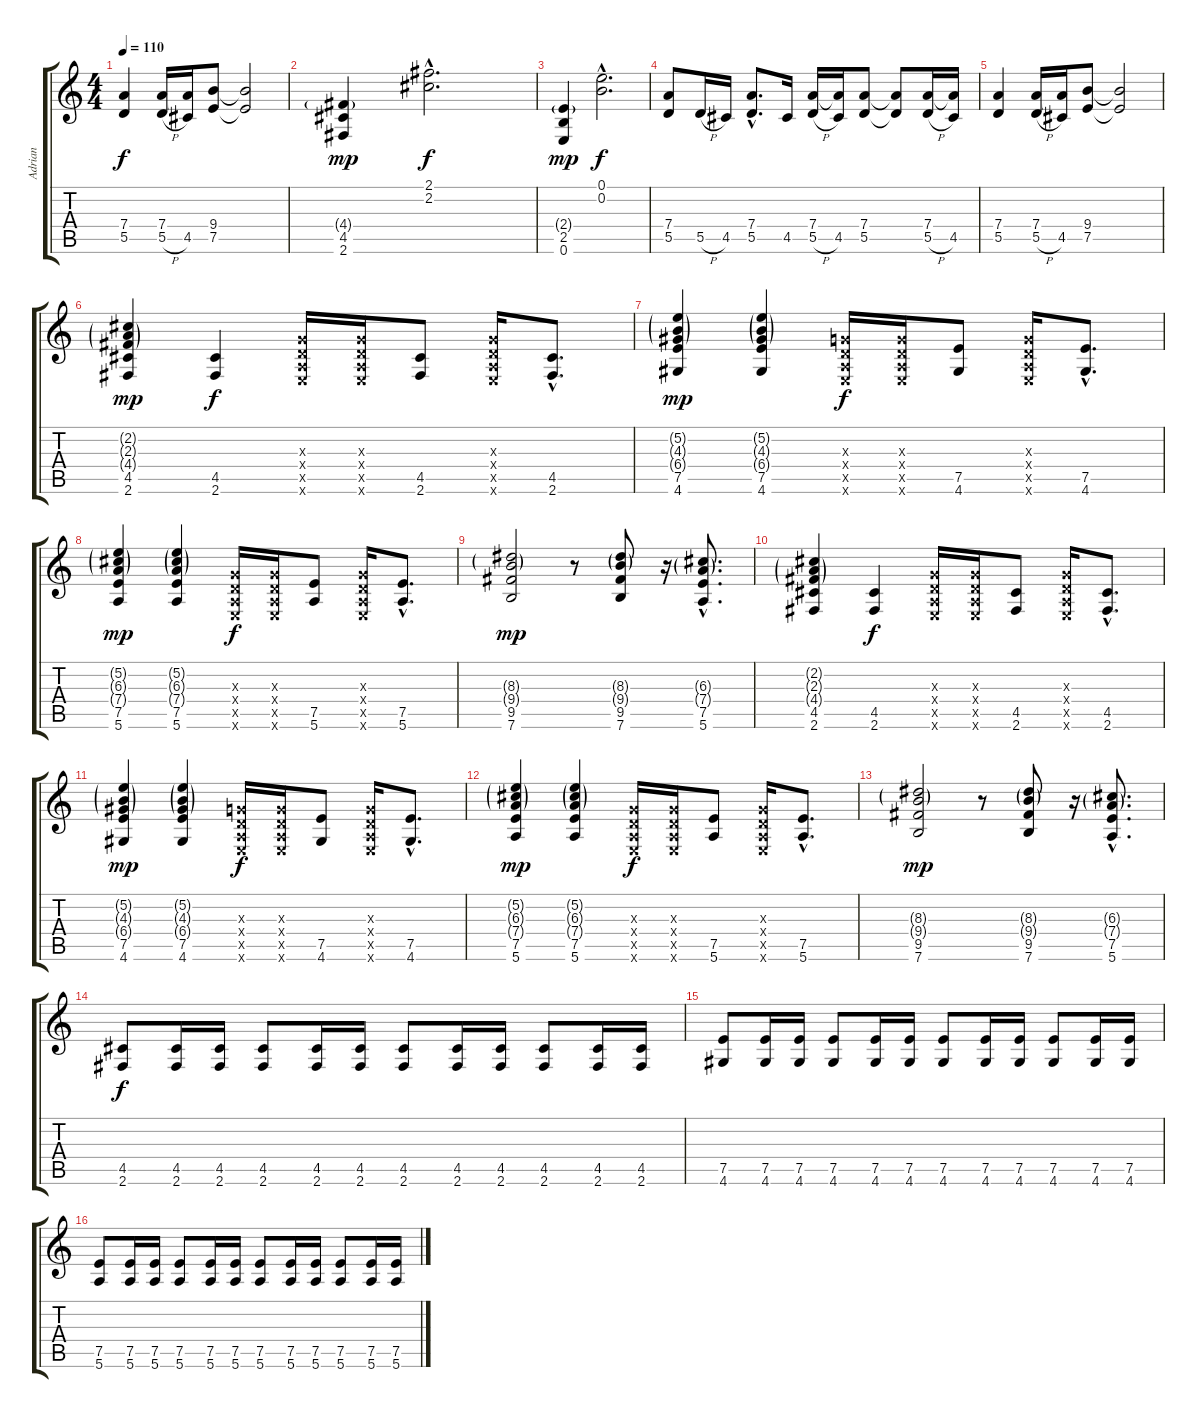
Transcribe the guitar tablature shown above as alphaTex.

\track ("Adrian" "Adrian") {instrument distortionguitar}
\staff {score tabs}
\tuning (E4 B3 G3 D3 A2 E2) {hide}
\ts (4 4)
\tempo 110
\clef g2
\ks c
(7.4 5.5).4{dy f} (7.4 5.5{h}).16 (7.4{t} 4.5).16 (9.4 7.5).8 (9.4{t} 7.5{t}).2 |
(4.4{g} 4.5 2.6).4{dy mp} (2.1{hac} 2.2{hac}).2{d dy f} |
(2.4{g} 2.5 0.6).4{dy mp} (0.1{hac} 0.2{hac}).2{d dy f} |
(7.4 5.5).8 5.5{h}.16 4.5.16 (7.4{hac} 5.5{hac}).8{d} 4.5.16 (7.4 5.5{h}).16 (7.4{t} 4.5).16 (7.4 5.5).8 (7.4{t} 5.5{t}).8 (7.4 5.5{h}).16 (7.4{t} 4.5).16 |
(7.4 5.5).4 (7.4 5.5{h}).16 (7.4{t} 4.5).16 (9.4 7.5).8 (9.4{t} 7.5{t}).2 |
(2.2{g} 2.3{g} 4.4{g} 4.5 2.6).4{dy mp} (4.5 2.6).4{dy f} (0.3{x} 0.4{x} 0.5{x} 0.6{x}).16 (0.3{x} 0.4{x} 0.5{x} 0.6{x}).16 (4.5 2.6).8 (0.3{x} 0.4{x} 0.5{x} 0.6{x}).16 (4.5{hac} 2.6{hac}).8{d} |
(5.2{g} 4.3{g} 6.4{g} 7.5 4.6).4{dy mp} (5.2{g} 4.3{g} 6.4{g} 7.5 4.6).4 (0.3{x} 0.4{x} 0.5{x} 0.6{x}).16{dy f} (0.3{x} 0.4{x} 0.5{x} 0.6{x}).16 (7.5 4.6).8 (0.3{x} 0.4{x} 0.5{x} 0.6{x}).16 (7.5{hac} 4.6{hac}).8{d} |
(5.2{g} 6.3{g} 7.4{g} 7.5 5.6).4{dy mp} (5.2{g} 6.3{g} 7.4{g} 7.5 5.6).4 (0.3{x} 0.4{x} 0.5{x} 0.6{x}).16{dy f} (0.3{x} 0.4{x} 0.5{x} 0.6{x}).16 (7.5 5.6).8 (0.3{x} 0.4{x} 0.5{x} 0.6{x}).16 (7.5{hac} 5.6{hac}).8{d} |
(8.3{g} 9.4{g} 9.5 7.6).2{dy mp} r.8 (8.3{g} 9.4{g} 9.5 7.6).8 r.16 (6.3{g hac} 7.4{g hac} 7.5{hac} 5.6{hac}).8{d} |
(2.2{g} 2.3{g} 4.4{g} 4.5 2.6).4 (4.5 2.6).4{dy f} (0.3{x} 0.4{x} 0.5{x} 0.6{x}).16 (0.3{x} 0.4{x} 0.5{x} 0.6{x}).16 (4.5 2.6).8 (0.3{x} 0.4{x} 0.5{x} 0.6{x}).16 (4.5{hac} 2.6{hac}).8{d} |
(5.2{g} 4.3{g} 6.4{g} 7.5 4.6).4{dy mp} (5.2{g} 4.3{g} 6.4{g} 7.5 4.6).4 (0.3{x} 0.4{x} 0.5{x} 0.6{x}).16{dy f} (0.3{x} 0.4{x} 0.5{x} 0.6{x}).16 (7.5 4.6).8 (0.3{x} 0.4{x} 0.5{x} 0.6{x}).16 (7.5{hac} 4.6{hac}).8{d} |
(5.2{g} 6.3{g} 7.4{g} 7.5 5.6).4{dy mp} (5.2{g} 6.3{g} 7.4{g} 7.5 5.6).4 (0.3{x} 0.4{x} 0.5{x} 0.6{x}).16{dy f} (0.3{x} 0.4{x} 0.5{x} 0.6{x}).16 (7.5 5.6).8 (0.3{x} 0.4{x} 0.5{x} 0.6{x}).16 (7.5{hac} 5.6{hac}).8{d} |
(8.3{g} 9.4{g} 9.5 7.6).2{dy mp} r.8 (8.3{g} 9.4{g} 9.5 7.6).8 r.16 (6.3{g hac} 7.4{g hac} 7.5{hac} 5.6{hac}).8{d} |
(4.5 2.6).8{dy f} (4.5 2.6).16 (4.5 2.6).16 (4.5 2.6).8 (4.5 2.6).16 (4.5 2.6).16 (4.5 2.6).8 (4.5 2.6).16 (4.5 2.6).16 (4.5 2.6).8 (4.5 2.6).16 (4.5 2.6).16 |
(7.5 4.6).8 (7.5 4.6).16 (7.5 4.6).16 (7.5 4.6).8 (7.5 4.6).16 (7.5 4.6).16 (7.5 4.6).8 (7.5 4.6).16 (7.5 4.6).16 (7.5 4.6).8 (7.5 4.6).16 (7.5 4.6).16 |
(7.5 5.6).8 (7.5 5.6).16 (7.5 5.6).16 (7.5 5.6).8 (7.5 5.6).16 (7.5 5.6).16 (7.5 5.6).8 (7.5 5.6).16 (7.5 5.6).16 (7.5 5.6).8 (7.5 5.6).16 (7.5 5.6).16
